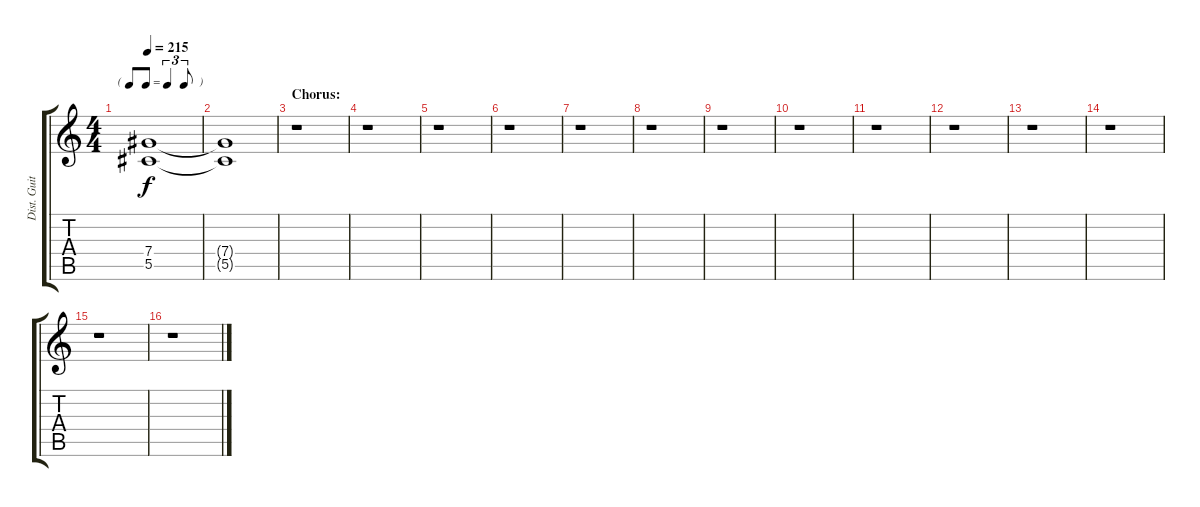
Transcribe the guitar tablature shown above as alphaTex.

\track ("Dist. Guitar 2" "Dist. Guit") {instrument distortionguitar}
\staff {score tabs}
\tuning (Eb4 Bb3 Gb3 Db3 Ab2 Eb2) {hide}
\ts (4 4)
\tf triplet8th
\tempo 215
\clef g2
\ks c
(7.4 5.5).1{dy f} |
(7.4{t} 5.5{t}).1 |
\section ("" "Chorus:")
r.1 |
r.1 |
r.1 |
r.1 |
r.1 |
r.1 |
r.1 |
r.1 |
r.1 |
r.1 |
r.1 |
r.1 |
r.1 |
r.1
